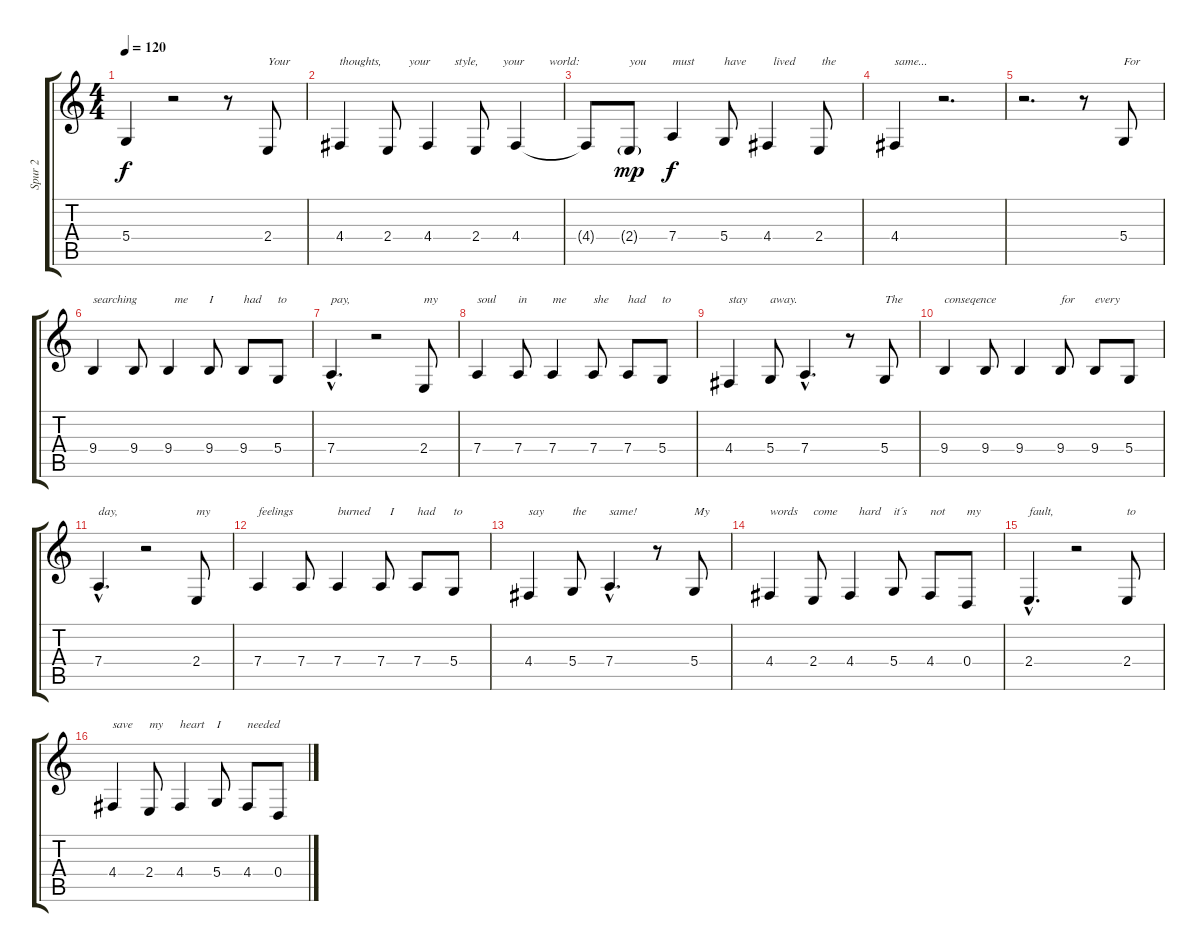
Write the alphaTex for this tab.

\track ("Spur 2" "Spur 2") {instrument lead6voice}
\staff {score tabs}
\tuning (E4 B3 G3 D3 A2 E2) {hide}
\ts (4 4)
\tempo 120
\clef g2
\ks c
5.4{t}.4{dy f} r.2 r.8 2.4.8{txt "Your"} |
4.4.4{txt "thoughts,"} 2.4.8{txt "       your"} 4.4.4{txt "         style,"} 2.4.8{txt "         your"} 4.4.4{txt "           world:"} |
4.4{t}.8 2.4{g}.8{txt "you" dy mp} 7.4.4{txt "must" dy f} 5.4.8{txt "have"} 4.4.4{txt "  lived"} 2.4.8{txt " the"} |
4.4.4{txt "same..."} r.2{d} |
r.2{d} r.8 5.4.8{txt "For"} |
9.4.4{txt "searching"} 9.4.8 9.4.4{txt "  me"} 9.4.8{txt "I"} 9.4.8{txt "had"} 5.4.8{txt "to"} |
7.4{hac}.4{d txt "pay,"} r.2 2.4.8{txt "my"} |
7.4.4{txt "soul"} 7.4.8{txt "in"} 7.4.4{txt "me"} 7.4.8{txt "she"} 7.4.8{txt "had"} 5.4.8{txt "to"} |
4.4.4{txt "stay"} 5.4.8{txt "away."} 7.4{hac}.4{d} r.8 5.4.8{txt "The"} |
9.4.4{txt "conseqence"} 9.4.8 9.4.4 9.4.8{txt "for"} 9.4.8{txt "every"} 5.4.8 |
7.4{hac}.4{d txt "day,"} r.2 2.4.8{txt "my"} |
7.4.4{txt "feelings"} 7.4.8 7.4.4{txt "burned"} 7.4.8{txt "   I"} 7.4.8{txt "had"} 5.4.8{txt "to"} |
4.4.4{txt "say"} 5.4.8{txt "the"} 7.4{hac}.4{d txt "same!"} r.8 5.4.8{txt "My"} |
4.4.4{txt "words"} 2.4.8{txt "come"} 4.4.4{txt "   hard"} 5.4.8{txt "it´s"} 4.4.8{txt "not"} 0.4.8{txt "my"} |
2.4{hac}.4{d txt "fault,"} r.2 2.4.8{txt "to"} |
4.4.4{txt "save"} 2.4.8{txt "my"} 4.4.4{txt "heart"} 5.4.8{txt "I"} 4.4.8{txt "needed"} 0.4.8
